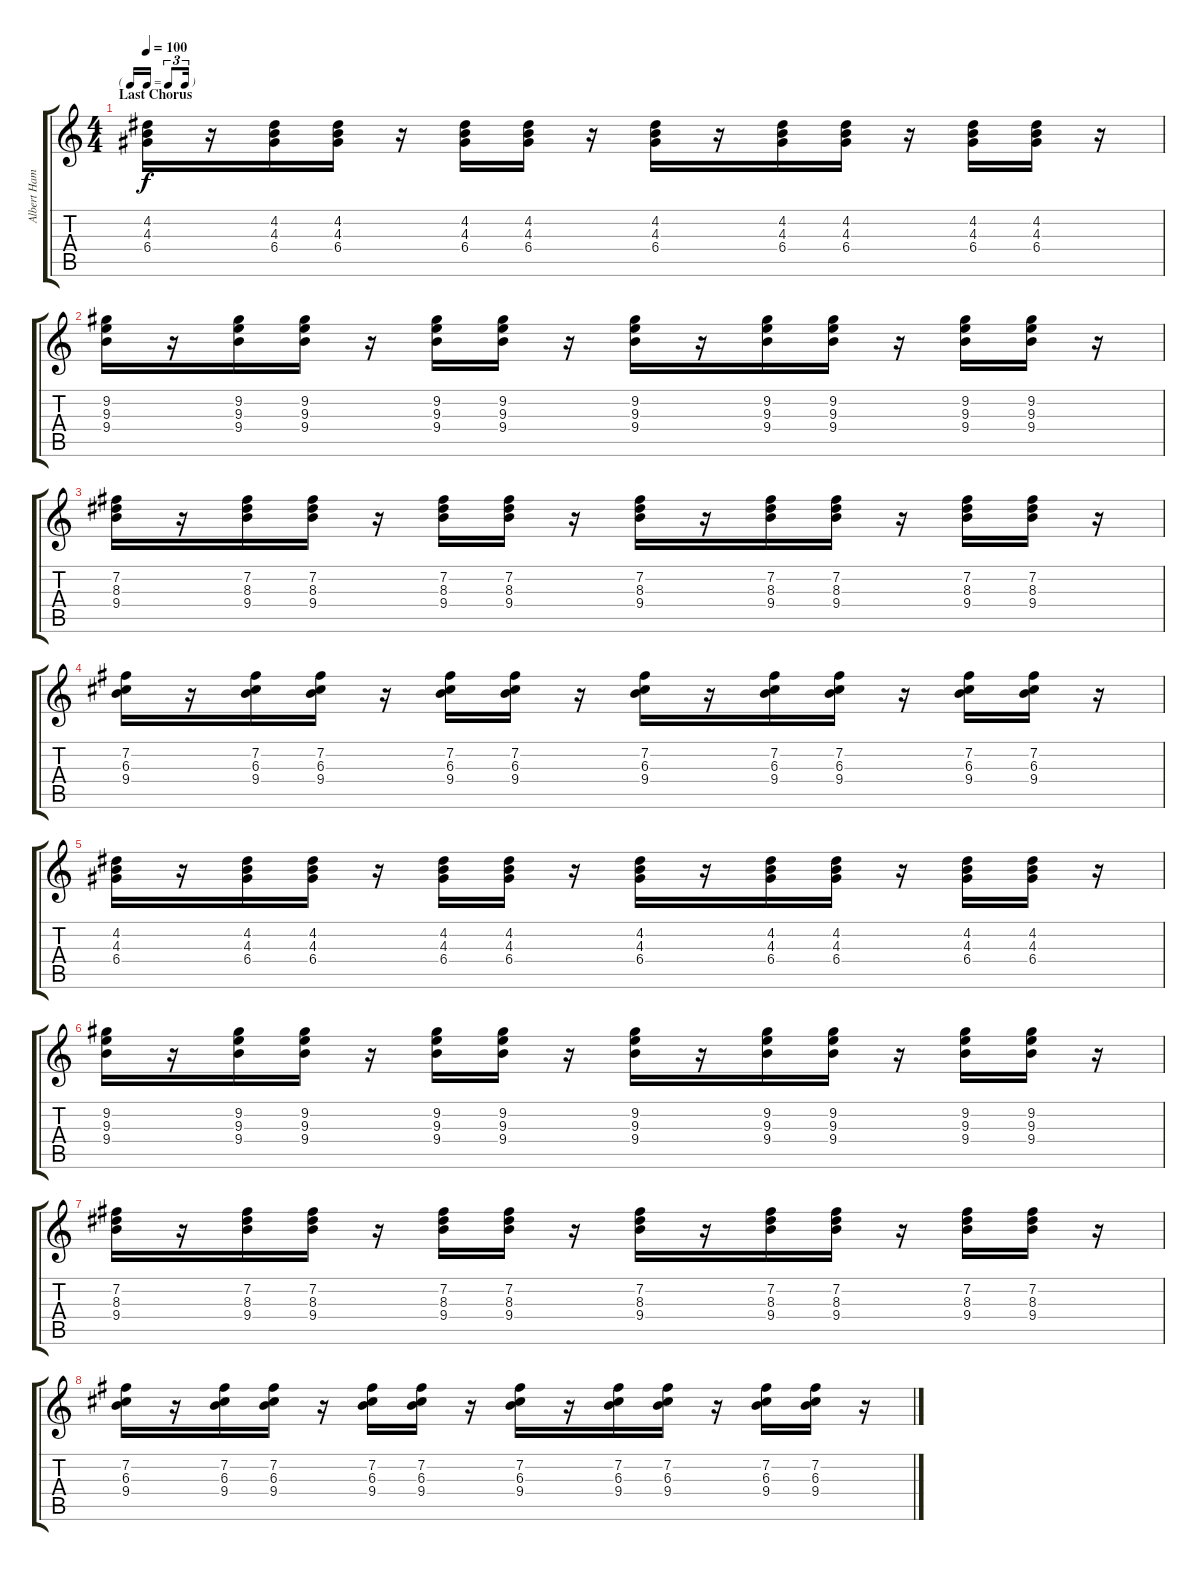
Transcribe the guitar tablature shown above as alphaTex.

\track ("Albert Hammond Jr." "Albert Ham") {instrument overdrivenguitar}
\staff {score tabs}
\tuning (E4 B3 G3 D3 A2 E2) {hide}
\ts (4 4)
\tf triplet16th
\section ("" "Last Chorus")
\tempo 100
\clef g2
\ks c
(4.2 4.3 6.4).16{dy f} r.16 (4.2 4.3 6.4).16 (4.2 4.3 6.4).16 r.16 (4.2 4.3 6.4).16 (4.2 4.3 6.4).16 r.16 (4.2 4.3 6.4).16 r.16 (4.2 4.3 6.4).16 (4.2 4.3 6.4).16 r.16 (4.2 4.3 6.4).16 (4.2 4.3 6.4).16 r.16 |
(9.2 9.3 9.4).16 r.16 (9.2 9.3 9.4).16 (9.2 9.3 9.4).16 r.16 (9.2 9.3 9.4).16 (9.2 9.3 9.4).16 r.16 (9.2 9.3 9.4).16 r.16 (9.2 9.3 9.4).16 (9.2 9.3 9.4).16 r.16 (9.2 9.3 9.4).16 (9.2 9.3 9.4).16 r.16 |
(7.2 8.3 9.4).16 r.16 (7.2 8.3 9.4).16 (7.2 8.3 9.4).16 r.16 (7.2 8.3 9.4).16 (7.2 8.3 9.4).16 r.16 (7.2 8.3 9.4).16 r.16 (7.2 8.3 9.4).16 (7.2 8.3 9.4).16 r.16 (7.2 8.3 9.4).16 (7.2 8.3 9.4).16 r.16 |
(7.2 6.3 9.4).16 r.16 (7.2 6.3 9.4).16 (7.2 6.3 9.4).16 r.16 (7.2 6.3 9.4).16 (7.2 6.3 9.4).16 r.16 (7.2 6.3 9.4).16 r.16 (7.2 6.3 9.4).16 (7.2 6.3 9.4).16 r.16 (7.2 6.3 9.4).16 (7.2 6.3 9.4).16 r.16 |
(4.2 4.3 6.4).16 r.16 (4.2 4.3 6.4).16 (4.2 4.3 6.4).16 r.16 (4.2 4.3 6.4).16 (4.2 4.3 6.4).16 r.16 (4.2 4.3 6.4).16 r.16 (4.2 4.3 6.4).16 (4.2 4.3 6.4).16 r.16 (4.2 4.3 6.4).16 (4.2 4.3 6.4).16 r.16 |
(9.2 9.3 9.4).16 r.16 (9.2 9.3 9.4).16 (9.2 9.3 9.4).16 r.16 (9.2 9.3 9.4).16 (9.2 9.3 9.4).16 r.16 (9.2 9.3 9.4).16 r.16 (9.2 9.3 9.4).16 (9.2 9.3 9.4).16 r.16 (9.2 9.3 9.4).16 (9.2 9.3 9.4).16 r.16 |
(7.2 8.3 9.4).16 r.16 (7.2 8.3 9.4).16 (7.2 8.3 9.4).16 r.16 (7.2 8.3 9.4).16 (7.2 8.3 9.4).16 r.16 (7.2 8.3 9.4).16 r.16 (7.2 8.3 9.4).16 (7.2 8.3 9.4).16 r.16 (7.2 8.3 9.4).16 (7.2 8.3 9.4).16 r.16 |
(7.2 6.3 9.4).16 r.16 (7.2 6.3 9.4).16 (7.2 6.3 9.4).16 r.16 (7.2 6.3 9.4).16 (7.2 6.3 9.4).16 r.16 (7.2 6.3 9.4).16 r.16 (7.2 6.3 9.4).16 (7.2 6.3 9.4).16 r.16 (7.2 6.3 9.4).16 (7.2 6.3 9.4).16 r.16
